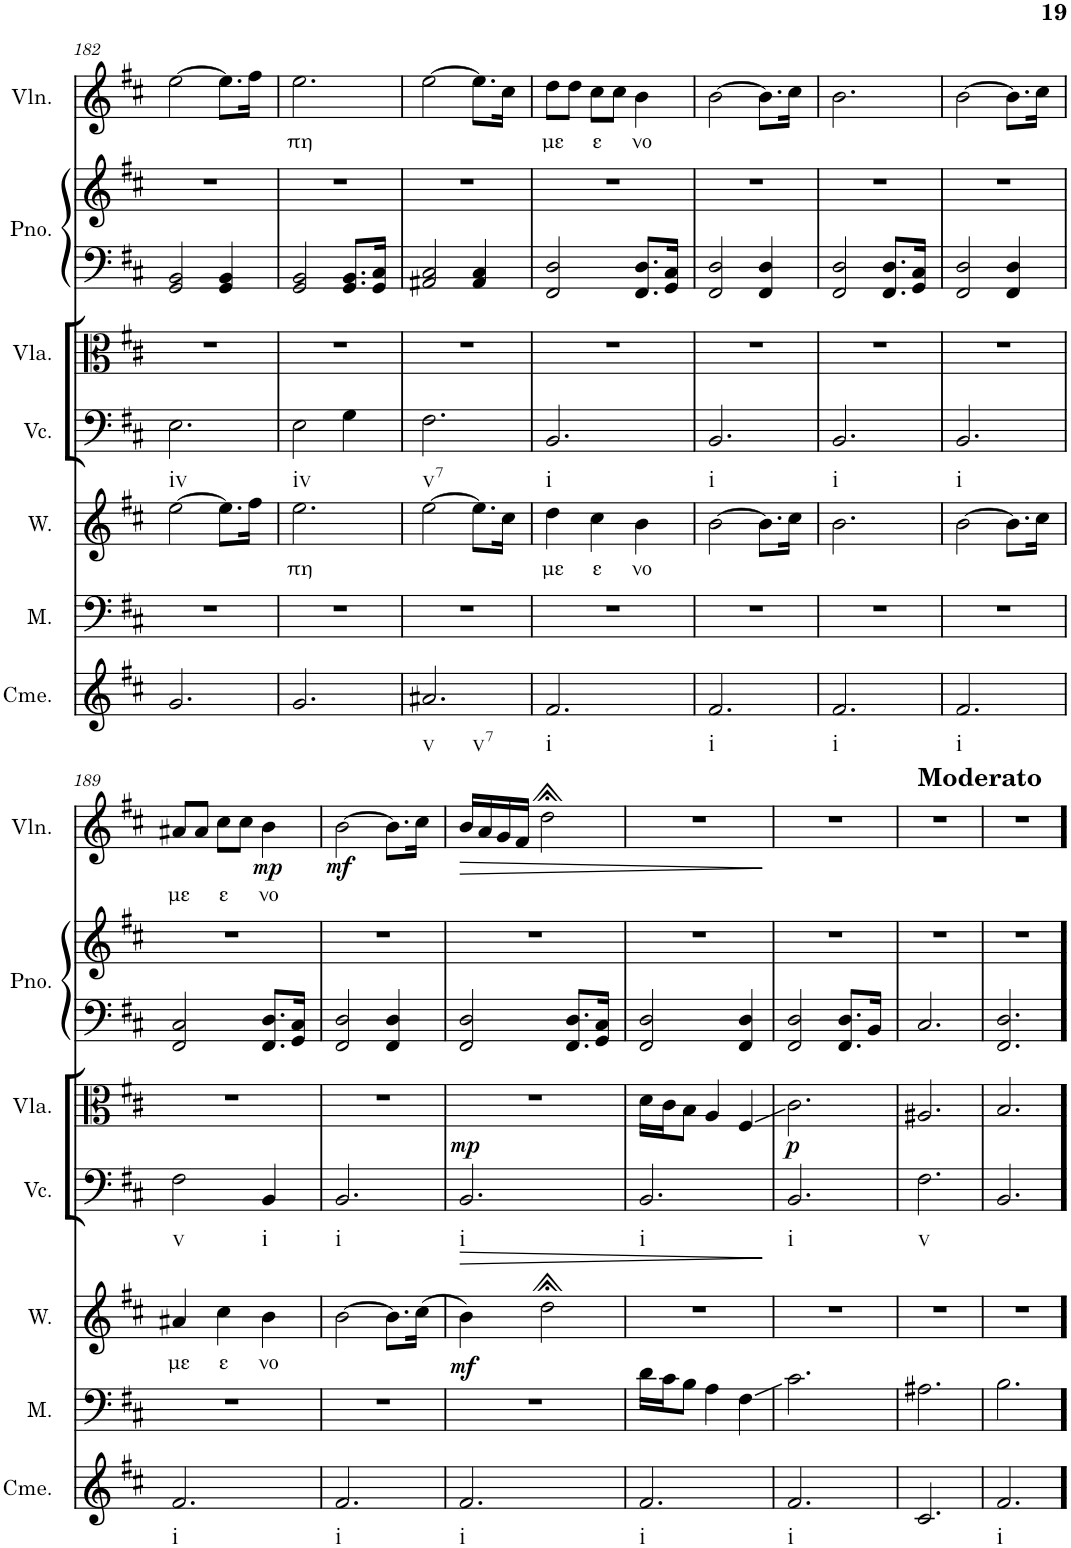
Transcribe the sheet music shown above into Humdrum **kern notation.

**kern	**kern	**dynam	**kern	**text	**dynam	**kern	**kern	**dynam	**kern	**kern	**kern	**text	**dynam
*part7	*part6	*part6	*part5	*part5	*part5	*part4	*part3	*part3	*part2	*part2	*part1	*part1	*part1
*staff8	*staff7	*staff7	*staff6	*staff6	*staff6	*staff5	*staff4	*staff4	*staff3	*staff2	*staff1	*staff1	*staff1
*I"Chimes	*I"Men	*	*I"Women	*	*	*I"Violoncello	*I"Viola	*	*I"Grand Piano	*	*I"Violin	*	*
*I'Cme.	*I'M.	*	*I'W.	*	*	*I'Vc.	*I'Vla.	*	*I'Pno.	*	*I'Vln.	*	*
!!LO:PB:g=z
*clefG2	*clefF4	*	*clefG2	*	*	*clefF4	*clefC3	*	*clefF4	*clefG2	*clefG2	*	*
*k[f#c#]	*k[f#c#]	*	*k[f#c#]	*	*	*k[f#c#]	*k[f#c#]	*	*k[f#c#]	*k[f#c#]	*k[f#c#]	*	*
*M3/4	*M3/4	*	*M3/4	*	*	*M3/4	*M3/4	*	*M3/4	*M3/4	*M3/4	*	*
=182	=182	=182	=182	=182	=182	=182	=182	=182	=182	=182	=182	=182	=182
!	!	!	!	!	!	!LO:TX:b:t=iv	!	!	!	!	!	!	!
2.g/	2.r	.	[2ee\	.	.	2.E\	2.r	.	2GG/ 2BB/	2.r	[2ee\	.	.
.	.	.	8.ee\L]	.	.	.	.	.	4GG/ 4BB/	.	8.ee\L]	.	.
.	.	.	16ff#\Jk	.	.	.	.	.	.	.	16ff#\Jk	.	.
=183	=183	=183	=183	=183	=183	=183	=183	=183	=183	=183	=183	=183	=183
!	!	!	!	!	!	!LO:TX:b:t=iv	!	!	!	!	!	!	!
!	!	!	!	!LO:LY:b	!	!	!	!	!	!	!	!LO:LY:b	!
2.g/	2.r	.	2.ee\	πη	.	2E\	2.r	.	2GG/ 2BB/	2.r	2.ee\	πη	.
.	.	.	.	.	.	4G\	.	.	8.GG/ 8.BB/L	.	.	.	.
.	.	.	.	.	.	.	.	.	16GG/ 16C#/Jk	.	.	.	.
=184	=184	=184	=184	=184	=184	=184	=184	=184	=184	=184	=184	=184	=184
!	!	!	!	!	!	!LO:TX:b:t=v7	!	!	!	!	!	!	!
!LO:TX:b:t=v	!	!	!	!	!	!	!	!	!	!	!	!	!
!LO:TX:b:t=v7	!	!	!	!	!	!	!	!	!	!	!	!	!
2.a#X/	2.r	.	[2ee\	.	.	2.F#\	2.r	.	2AA#X/ 2C#/	2.r	[2ee\	.	.
.	.	.	8.ee\L]	.	.	.	.	.	4AA#/ 4C#/	.	8.ee\L]	.	.
.	.	.	16cc#\Jk	.	.	.	.	.	.	.	16cc#\Jk	.	.
=185	=185	=185	=185	=185	=185	=185	=185	=185	=185	=185	=185	=185	=185
!	!	!	!	!	!	!LO:TX:b:t=i	!	!	!	!	!	!	!
!LO:TX:b:t=i	!	!	!	!	!	!	!	!	!	!	!	!	!
!	!	!	!	!LO:LY:b	!	!	!	!	!	!	!	!LO:LY:b	!
2.f#/	2.r	.	4dd\	με	.	2.BB/	2.r	.	2FF#/ 2D/	2.r	8dd\L	με	.
.	.	.	.	.	.	.	.	.	.	.	8dd\J	.	.
!	!	!	!	!LO:LY:b	!	!	!	!	!	!	!	!LO:LY:b	!
.	.	.	4cc#\	ε	.	.	.	.	.	.	8cc#\L	ε	.
.	.	.	.	.	.	.	.	.	.	.	8cc#\J	.	.
!	!	!	!	!LO:LY:b	!	!	!	!	!	!	!	!LO:LY:b	!
.	.	.	4b\	νο	.	.	.	.	8.FF#/ 8.D/L	.	4b\	νο	.
.	.	.	.	.	.	.	.	.	16GG/ 16C#/Jk	.	.	.	.
=186	=186	=186	=186	=186	=186	=186	=186	=186	=186	=186	=186	=186	=186
!	!	!	!	!	!	!LO:TX:b:t=i	!	!	!	!	!	!	!
!LO:TX:b:t=i	!	!	!	!	!	!	!	!	!	!	!	!	!
2.f#/	2.r	.	[2b\	.	.	2.BB/	2.r	.	2FF#/ 2D/	2.r	[2b\	.	.
.	.	.	8.b\L]	.	.	.	.	.	4FF#/ 4D/	.	8.b\L]	.	.
.	.	.	16cc#\Jk	.	.	.	.	.	.	.	16cc#\Jk	.	.
=187	=187	=187	=187	=187	=187	=187	=187	=187	=187	=187	=187	=187	=187
!	!	!	!	!	!	!LO:TX:b:t=i	!	!	!	!	!	!	!
!LO:TX:b:t=i	!	!	!	!	!	!	!	!	!	!	!	!	!
2.f#/	2.r	.	2.b\	.	.	2.BB/	2.r	.	2FF#/ 2D/	2.r	2.b\	.	.
.	.	.	.	.	.	.	.	.	8.FF#/ 8.D/L	.	.	.	.
.	.	.	.	.	.	.	.	.	16GG/ 16C#/Jk	.	.	.	.
=188	=188	=188	=188	=188	=188	=188	=188	=188	=188	=188	=188	=188	=188
!	!	!	!	!	!	!LO:TX:b:t=i	!	!	!	!	!	!	!
!LO:TX:b:t=i	!	!	!	!	!	!	!	!	!	!	!	!	!
2.f#/	2.r	.	[2b\	.	.	2.BB/	2.r	.	2FF#/ 2D/	2.r	[2b\	.	.
.	.	.	8.b\L]	.	.	.	.	.	4FF#/ 4D/	.	8.b\L]	.	.
.	.	.	16cc#\Jk	.	.	.	.	.	.	.	16cc#\Jk	.	.
!!LO:LB:g=z
=189	=189	=189	=189	=189	=189	=189	=189	=189	=189	=189	=189	=189	=189
!	!	!	!	!	!	!LO:TX:b:t=v	!	!	!	!	!	!	!
!LO:TX:b:t=i	!	!	!	!	!	!	!	!	!	!	!	!	!
!	!	!	!	!LO:LY:b	!	!	!	!	!	!	!	!LO:LY:b	!
2.f#/	2.r	.	4a#X/	με	.	2F#\	2.r	.	2FF#/ 2C#/	2.r	8a#X/L	με	.
.	.	.	.	.	.	.	.	.	.	.	8a#/J	.	.
!	!	!	!	!LO:LY:b	!	!	!	!	!	!	!	!LO:LY:b	!
.	.	.	4cc#\	ε	.	.	.	.	.	.	8cc#\L	ε	.
.	.	.	.	.	.	.	.	.	.	.	8cc#\J	.	.
!	!	!	!	!	!	!LO:TX:b:t=i	!	!	!	!	!	!	!
!	!	!	!	!LO:LY:b	!	!	!	!	!	!	!	!LO:LY:b	!LO:DY:b
.	.	.	4b\	νο	.	4BB/	.	.	8.FF#/ 8.D/L	.	4b\	νο	mp
.	.	.	.	.	.	.	.	.	16GG/ 16C#/Jk	.	.	.	.
=190	=190	=190	=190	=190	=190	=190	=190	=190	=190	=190	=190	=190	=190
!	!	!	!	!	!	!LO:TX:b:t=i	!	!	!	!	!	!	!
!LO:TX:b:t=i	!	!	!	!	!	!	!	!	!	!	!	!	!
!	!	!	!	!	!	!	!	!	!	!	!	!	!LO:DY:b
2.f#/	2.r	.	[2b\	.	.	2.BB/	2.r	.	2FF#/ 2D/	2.r	[2b\	.	mf
.	.	.	8.b\L]	.	.	.	.	.	4FF#/ 4D/	.	8.b\L]	.	.
.	.	.	(16cc#\Jk	.	.	.	.	.	.	.	16cc#\Jk	.	.
=191	=191	=191	=191	=191	=191	=191	=191	=191	=191	=191	=191	=191	=191
!	!	!	!	!	!	!LO:TX:b:t=i	!	!	!	!	!	!	!
!LO:TX:b:t=i	!	!	!	!	!	!	!	!	!	!	!	!	!
!	!	!LO:DY:a	!	!	!LO:HP:b	!	!	!LO:DY:b	!	!	!	!	!LO:HP:b
2.f#/	2.r	mf	4b\)	.	>	2.BB/	2.r	mp	2FF#/ 2D/	2.r	16b/LL	.	>
.	.	.	.	.	.	.	.	.	.	.	16a/	.	.
.	.	.	.	.	.	.	.	.	.	.	16g/	.	.
.	.	.	.	.	.	.	.	.	.	.	16f#/JJ	.	.
.	.	.	2dd;<\	.	.	.	.	.	.	.	2dd;<\	.	.
.	.	.	.	.	.	.	.	.	8.FF#/ 8.D/L	.	.	.	.
.	.	.	.	.	.	.	.	.	16GG/ 16C#/Jk	.	.	.	.
=192	=192	=192	=192	=192	=192	=192	=192	=192	=192	=192	=192	=192	=192
!	!	!	!	!	!	!LO:TX:b:t=i	!	!	!	!	!	!	!
!LO:TX:b:t=i	!	!	!	!	!	!	!	!	!	!	!	!	!
2.f#/	16d\LL	.	2.r	.	.	2.BB/	16d\LL	.	2FF#/ 2D/	2.r	2.r	.	.
.	16c#\J	.	.	.	.	.	16c#\J	.	.	.	.	.	.
.	8B\J	.	.	.	.	.	8B\J	.	.	.	.	.	.
.	4A\	.	.	.	.	.	4A/	.	.	.	.	.	.
.	4F#\	.	.	.	.	.	4F#/	.	4FF#/ 4D/	.	.	.	.
.	.	.	.	.	]	.	.	.	.	.	.	.	]
=193	=193	=193	=193	=193	=193	=193	=193	=193	=193	=193	=193	=193	=193
!	!	!	!	!	!	!LO:TX:b:t=i	!	!	!	!	!	!	!
!LO:TX:b:t=i	!	!	!	!	!	!	!	!	!	!	!	!	!
!	!	!	!	!	!	!	!	!LO:DY:b	!	!	!	!	!
2.f#/	2.c#\	.	2.r	.	.	2.BB/	2.c#\	p	2FF#/ 2D/	2.r	2.r	.	.
.	.	.	.	.	.	.	.	.	8.FF#/ 8.D/L	.	.	.	.
.	.	.	.	.	.	.	.	.	16BB/Jk	.	.	.	.
=194	=194	=194	=194	=194	=194	=194	=194	=194	=194	=194	=194	=194	=194
!	!	!	!	!	!	!	!	!	!	!	!LO:TX:a:B:t=Moderato	!	!
!	!	!	!	!	!	!LO:TX:b:t=v	!	!	!	!	!	!	!
2.c#/	2.A#X\	.	2.r	.	.	2.F#\	2.A#X/	.	2.C#/	2.r	2.r	.	.
=195	=195	=195	=195	=195	=195	=195	=195	=195	=195	=195	=195	=195	=195
!LO:TX:b:t=i	!	!	!	!	!	!	!	!	!	!	!	!	!
2.f#/	2.B\	.	2.r	.	.	2.BB/	2.B/	.	2.FF#/ 2.D/	2.r	2.r	.	.
=!	=!	=!	=!	=!	=!	=!	=!	=!	=!	=!	=!	=!	=!
*-	*-	*-	*-	*-	*-	*-	*-	*-	*-	*-	*-	*-	*-
